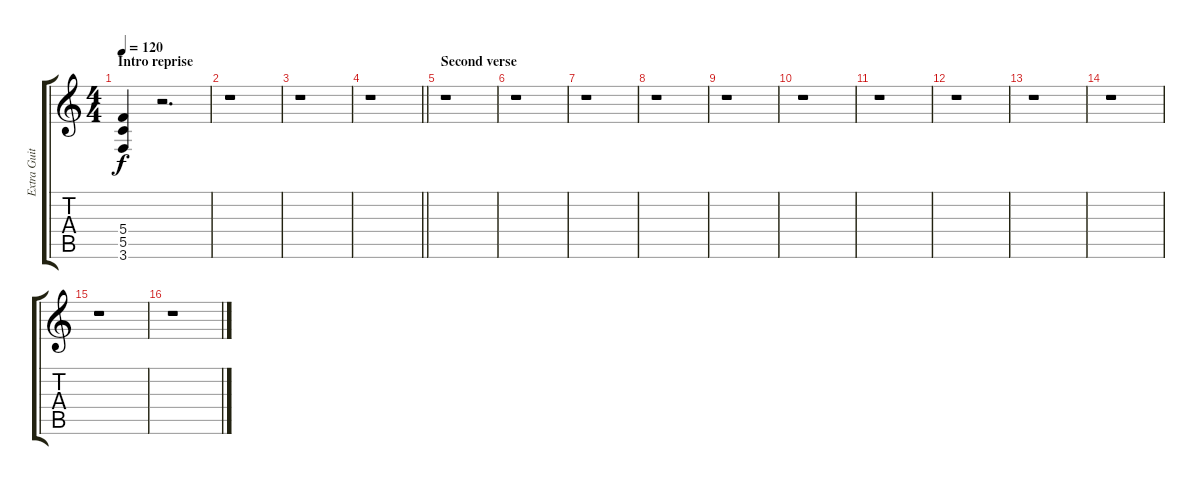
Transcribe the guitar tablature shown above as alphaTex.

\track ("Extra Guitar" "Extra Guit") {instrument distortionguitar}
\staff {score tabs}
\tuning (D4 A3 F3 C3 G2 D2) {hide}
\ts (4 4)
\section ("" "Intro reprise")
\tempo 120
\clef g2
\ks c
(5.4{t} 5.5{t} 3.6{t}).4{dy f} r.2{d} |
r.1 |
r.1 |
\barLineRight lightlight
r.1 |
\section ("" "Second verse")
r.1 |
r.1 |
r.1 |
r.1 |
r.1 |
r.1 |
r.1 |
r.1 |
r.1 |
r.1 |
r.1 |
r.1
